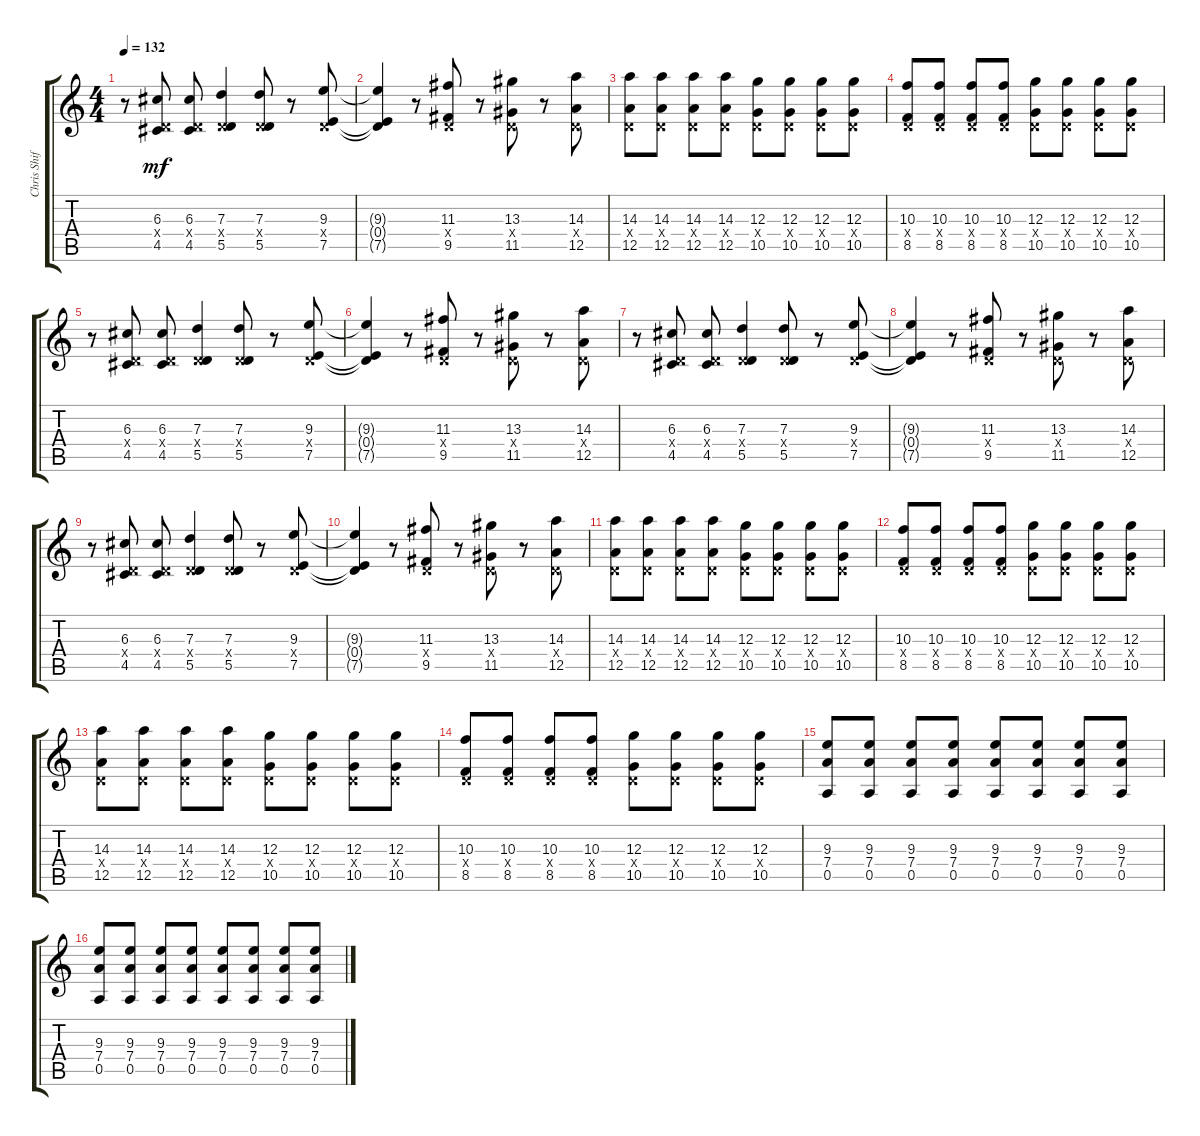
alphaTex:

\track ("Chris Shiflett (Lead)" "Chris Shif") {instrument distortionguitar}
\staff {score tabs}
\tuning (E4 B3 G3 D3 A2 E2) {hide}
\ts (4 4)
\tempo 132
\clef g2
\ks c
r.8{dy mf} (6.3 0.4{x} 4.5).8 (6.3 0.4{x} 4.5).8 (7.3 0.4{x} 5.5).4 (7.3 0.4{x} 5.5).8 r.8 (9.3 0.4{x} 7.5).8 |
(9.3{t} 0.4{t} 7.5{t}).4 r.8 (11.3 0.4{x} 9.5).8 r.8 (13.3 0.4{x} 11.5).8 r.8 (14.3 0.4{x} 12.5).8 |
(14.3 0.4{x} 12.5).8 (14.3 0.4{x} 12.5).8 (14.3 0.4{x} 12.5).8 (14.3 0.4{x} 12.5).8 (12.3 0.4{x} 10.5).8 (12.3 0.4{x} 10.5).8 (12.3 0.4{x} 10.5).8 (12.3 0.4{x} 10.5).8 |
(10.3 0.4{x} 8.5).8 (10.3 0.4{x} 8.5).8 (10.3 0.4{x} 8.5).8 (10.3 0.4{x} 8.5).8 (12.3 0.4{x} 10.5).8 (12.3 0.4{x} 10.5).8 (12.3 0.4{x} 10.5).8 (12.3 0.4{x} 10.5).8 |
r.8 (6.3 0.4{x} 4.5).8 (6.3 0.4{x} 4.5).8 (7.3 0.4{x} 5.5).4 (7.3 0.4{x} 5.5).8 r.8 (9.3 0.4{x} 7.5).8 |
(9.3{t} 0.4{t} 7.5{t}).4 r.8 (11.3 0.4{x} 9.5).8 r.8 (13.3 0.4{x} 11.5).8 r.8 (14.3 0.4{x} 12.5).8 |
r.8 (6.3 0.4{x} 4.5).8 (6.3 0.4{x} 4.5).8 (7.3 0.4{x} 5.5).4 (7.3 0.4{x} 5.5).8 r.8 (9.3 0.4{x} 7.5).8 |
(9.3{t} 0.4{t} 7.5{t}).4 r.8 (11.3 0.4{x} 9.5).8 r.8 (13.3 0.4{x} 11.5).8 r.8 (14.3 0.4{x} 12.5).8 |
r.8 (6.3 0.4{x} 4.5).8 (6.3 0.4{x} 4.5).8 (7.3 0.4{x} 5.5).4 (7.3 0.4{x} 5.5).8 r.8 (9.3 0.4{x} 7.5).8 |
(9.3{t} 0.4{t} 7.5{t}).4 r.8 (11.3 0.4{x} 9.5).8 r.8 (13.3 0.4{x} 11.5).8 r.8 (14.3 0.4{x} 12.5).8 |
(14.3 0.4{x} 12.5).8 (14.3 0.4{x} 12.5).8 (14.3 0.4{x} 12.5).8 (14.3 0.4{x} 12.5).8 (12.3 0.4{x} 10.5).8 (12.3 0.4{x} 10.5).8 (12.3 0.4{x} 10.5).8 (12.3 0.4{x} 10.5).8 |
(10.3 0.4{x} 8.5).8 (10.3 0.4{x} 8.5).8 (10.3 0.4{x} 8.5).8 (10.3 0.4{x} 8.5).8 (12.3 0.4{x} 10.5).8 (12.3 0.4{x} 10.5).8 (12.3 0.4{x} 10.5).8 (12.3 0.4{x} 10.5).8 |
(14.3 0.4{x} 12.5).8 (14.3 0.4{x} 12.5).8 (14.3 0.4{x} 12.5).8 (14.3 0.4{x} 12.5).8 (12.3 0.4{x} 10.5).8 (12.3 0.4{x} 10.5).8 (12.3 0.4{x} 10.5).8 (12.3 0.4{x} 10.5).8 |
(10.3 0.4{x} 8.5).8 (10.3 0.4{x} 8.5).8 (10.3 0.4{x} 8.5).8 (10.3 0.4{x} 8.5).8 (12.3 0.4{x} 10.5).8 (12.3 0.4{x} 10.5).8 (12.3 0.4{x} 10.5).8 (12.3 0.4{x} 10.5).8 |
(9.3 7.4 0.5).8 (9.3 7.4 0.5).8 (9.3 7.4 0.5).8 (9.3 7.4 0.5).8 (9.3 7.4 0.5).8 (9.3 7.4 0.5).8 (9.3 7.4 0.5).8 (9.3 7.4 0.5).8 |
(9.3 7.4 0.5).8 (9.3 7.4 0.5).8 (9.3 7.4 0.5).8 (9.3 7.4 0.5).8 (9.3 7.4 0.5).8 (9.3 7.4 0.5).8 (9.3 7.4 0.5).8 (9.3 7.4 0.5).8
